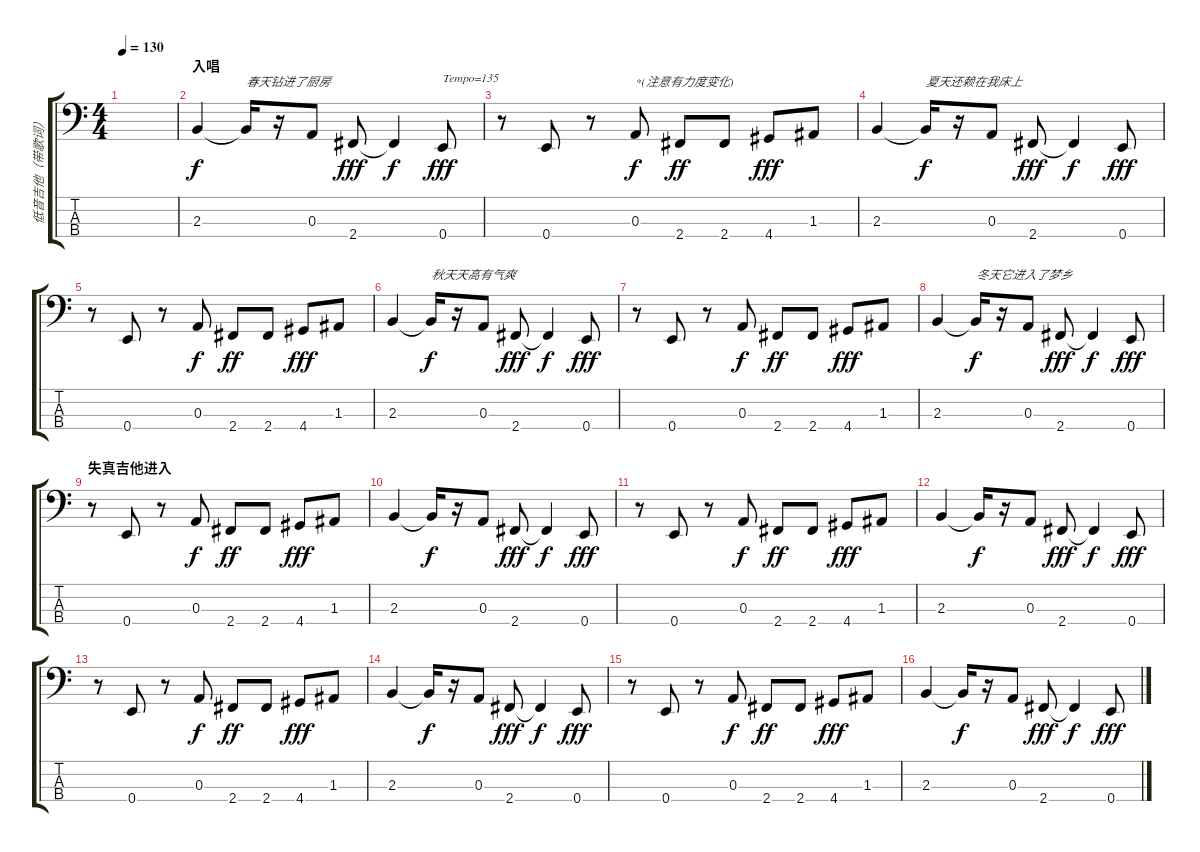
\track ("低音吉他（带歌词）" "低音吉他（带歌词）") {instrument electricbassfinger}
\staff {score tabs}
\tuning (G2 D2 A1 E1) {hide}
\ts (4 4)
\tempo 130
\clef f4
\ks c
|
\section ("" "入唱")
2.3.4 2.3{t}.16{txt "春天钻进了厨房" dy f} r.16 0.3.8 2.4.8{dy fff} 2.4{t}.4{dy f} 0.4.8{txt "Tempo=135" dy fff} |
r.8 0.4.8 r.8 0.3.8{txt "*(注意有力度变化)" dy f} 2.4.8{dy ff} 2.4.8 4.4.8{dy fff} 1.3.8 |
2.3.4 2.3{t}.16{txt "夏天还赖在我床上 " dy f} r.16 0.3.8 2.4.8{dy fff} 2.4{t}.4{dy f} 0.4.8{dy fff} |
r.8 0.4.8 r.8 0.3.8{dy f} 2.4.8{dy ff} 2.4.8 4.4.8{dy fff} 1.3.8 |
2.3.4 2.3{t}.16{txt "秋天天高有气爽      " dy f} r.16 0.3.8 2.4.8{dy fff} 2.4{t}.4{dy f} 0.4.8{dy fff} |
r.8 0.4.8 r.8 0.3.8{dy f} 2.4.8{dy ff} 2.4.8 4.4.8{dy fff} 1.3.8 |
2.3.4 2.3{t}.16{txt "冬天它进入了梦乡" dy f} r.16 0.3.8 2.4.8{dy fff} 2.4{t}.4{dy f} 0.4.8{dy fff} |
\section ("" "失真吉他进入")
r.8 0.4.8 r.8 0.3.8{dy f} 2.4.8{dy ff} 2.4.8 4.4.8{dy fff} 1.3.8 |
2.3.4 2.3{t}.16{dy f} r.16 0.3.8 2.4.8{dy fff} 2.4{t}.4{dy f} 0.4.8{dy fff} |
r.8 0.4.8 r.8 0.3.8{dy f} 2.4.8{dy ff} 2.4.8 4.4.8{dy fff} 1.3.8 |
2.3.4 2.3{t}.16{dy f} r.16 0.3.8 2.4.8{dy fff} 2.4{t}.4{dy f} 0.4.8{dy fff} |
r.8 0.4.8 r.8 0.3.8{dy f} 2.4.8{dy ff} 2.4.8 4.4.8{dy fff} 1.3.8 |
2.3.4 2.3{t}.16{dy f} r.16 0.3.8 2.4.8{dy fff} 2.4{t}.4{dy f} 0.4.8{dy fff} |
r.8 0.4.8 r.8 0.3.8{dy f} 2.4.8{dy ff} 2.4.8 4.4.8{dy fff} 1.3.8 |
2.3.4 2.3{t}.16{dy f} r.16 0.3.8 2.4.8{dy fff} 2.4{t}.4{dy f} 0.4.8{dy fff}
